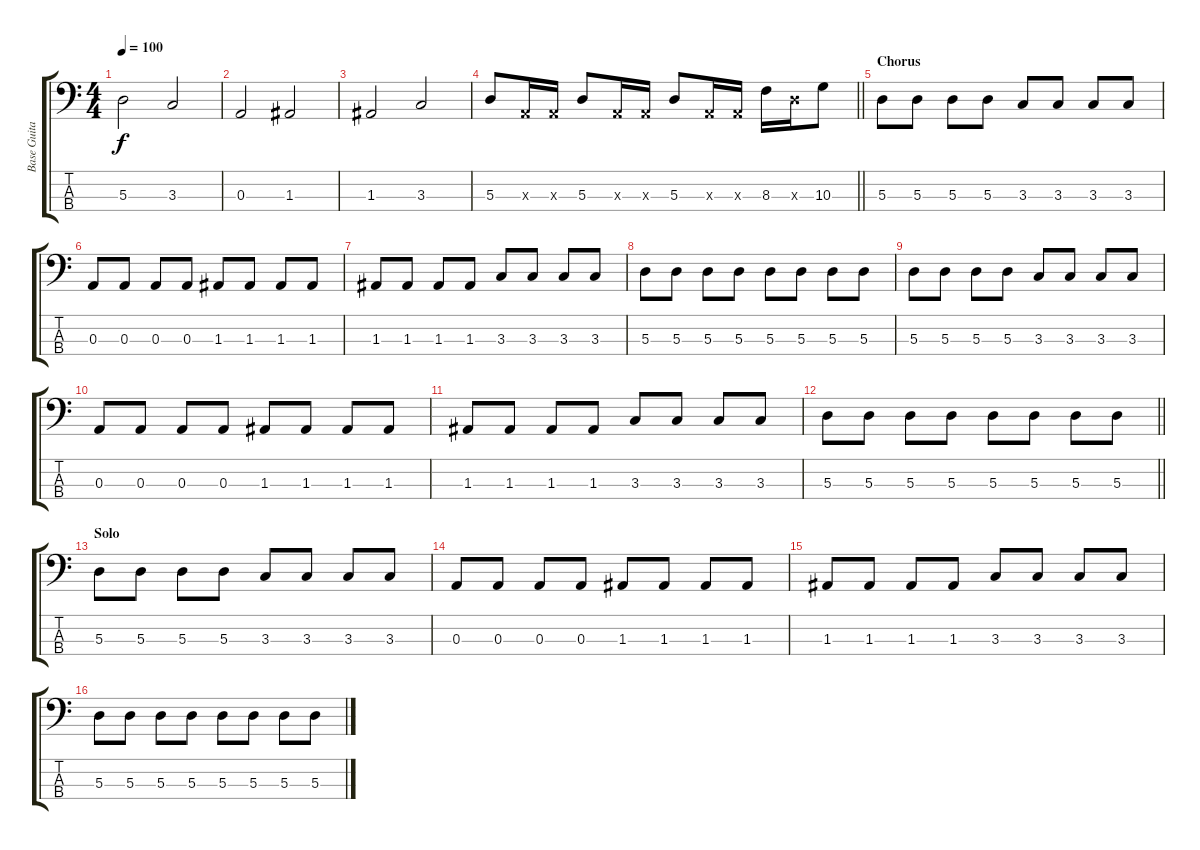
\track ("Base Guitar" "Base Guita") {instrument electricbassfinger}
\staff {score tabs}
\tuning (G2 D2 A1 E1) {hide}
\ts (4 4)
\tempo 100
\clef f4
\ks c
5.3.2{dy f} 3.3.2 |
0.3.2 1.3.2 |
1.3.2 3.3.2 |
\barLineRight lightlight
5.3.8 0.3{x}.16 0.3{x}.16 5.3.8 0.3{x}.16 0.3{x}.16 5.3.8 0.3{x}.16 0.3{x}.16 8.3.16 5.3{x}.16 10.3.8 |
\section ("" "Chorus")
5.3.8 5.3.8 5.3.8 5.3.8 3.3.8 3.3.8 3.3.8 3.3.8 |
0.3.8 0.3.8 0.3.8 0.3.8 1.3.8 1.3.8 1.3.8 1.3.8 |
1.3.8 1.3.8 1.3.8 1.3.8 3.3.8 3.3.8 3.3.8 3.3.8 |
5.3.8 5.3.8 5.3.8 5.3.8 5.3.8 5.3.8 5.3.8 5.3.8 |
5.3.8 5.3.8 5.3.8 5.3.8 3.3.8 3.3.8 3.3.8 3.3.8 |
0.3.8 0.3.8 0.3.8 0.3.8 1.3.8 1.3.8 1.3.8 1.3.8 |
1.3.8 1.3.8 1.3.8 1.3.8 3.3.8 3.3.8 3.3.8 3.3.8 |
\barLineRight lightlight
5.3.8 5.3.8 5.3.8 5.3.8 5.3.8 5.3.8 5.3.8 5.3.8 |
\section ("" "Solo ")
5.3.8 5.3.8 5.3.8 5.3.8 3.3.8 3.3.8 3.3.8 3.3.8 |
0.3.8 0.3.8 0.3.8 0.3.8 1.3.8 1.3.8 1.3.8 1.3.8 |
1.3.8 1.3.8 1.3.8 1.3.8 3.3.8 3.3.8 3.3.8 3.3.8 |
5.3.8 5.3.8 5.3.8 5.3.8 5.3.8 5.3.8 5.3.8 5.3.8
